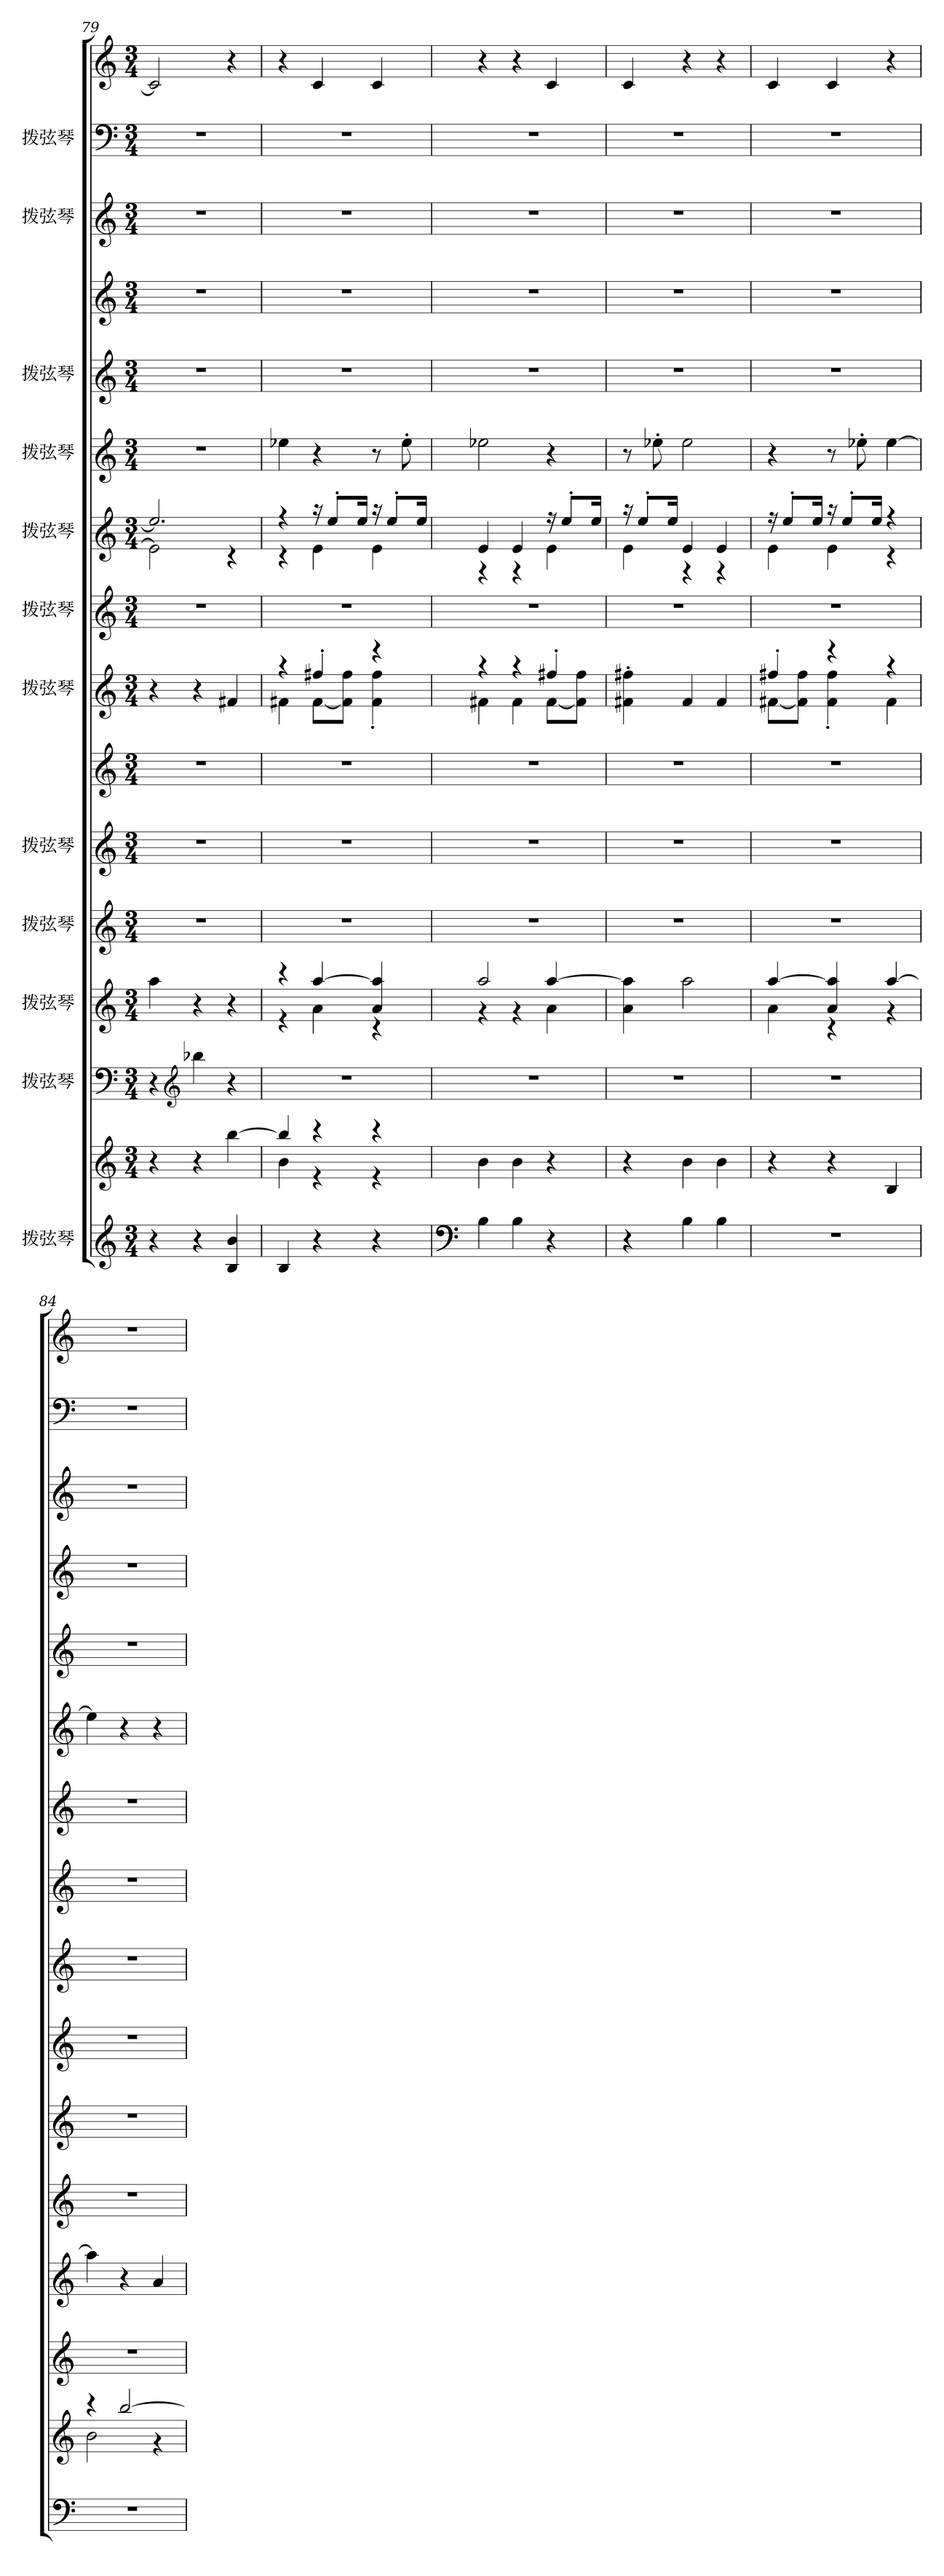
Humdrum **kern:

**kern	**kern	**kern	**kern	**kern	**kern	**kern	**kern	**kern	**kern	**kern	**kern	**kern	**kern	**kern	**kern
*part12	*part12	*part11	*part10	*part9	*part8	*part8	*part7	*part6	*part5	*part4	*part3	*part3	*part2	*part1	*part1
*staff16	*staff15	*staff14	*staff13	*staff12	*staff11	*staff10	*staff9	*staff8	*staff7	*staff6	*staff5	*staff4	*staff3	*staff2	*staff1
*I"拨弦琴	*	*I"拨弦琴	*I"拨弦琴	*I"拨弦琴	*I"拨弦琴	*	*I"拨弦琴	*I"拨弦琴	*I"拨弦琴	*I"拨弦琴	*I"拨弦琴	*	*I"拨弦琴	*I"拨弦琴	*
!!LO:PB:g=z
*clefG2	*clefG2	*clefF4	*clefG2	*clefG2	*clefG2	*clefG2	*clefG2	*clefG2	*clefG2	*clefG2	*clefG2	*clefG2	*clefG2	*clefF4	*clefG2
*k[]	*k[]	*k[]	*k[]	*k[]	*k[]	*k[]	*k[]	*k[]	*k[]	*k[]	*k[]	*k[]	*k[]	*k[]	*k[]
*M3/4	*M3/4	*M3/4	*M3/4	*M3/4	*M3/4	*M3/4	*M3/4	*M3/4	*M3/4	*M3/4	*M3/4	*M3/4	*M3/4	*M3/4	*M3/4
=79	=79	=79	=79	=79	=79	=79	=79	=79	=79	=79	=79	=79	=79	=79	=79
*	*	*	*	*	*	*	*	*	*^	*	*	*	*	*	*
4r	4r	4r	4aa\	2.r	2.r	2.r	4r	2.r	2.ee/]	2e\]	2.r	2.r	2.r	2.r	2.r	2c/]
*	*	*clefG2	*	*	*	*	*	*	*	*	*	*	*	*	*	*
4r	4r	4bb-X\	4r	.	.	.	4r	.	.	.	.	.	.	.	.	.
4B/ 4b/	[4bb\	4r	4r	.	.	.	4f#X/	.	.	4r	.	.	.	.	.	4r
=80	=80	=80	=80	=80	=80	=80	=80	=80	=80	=80	=80	=80	=80	=80	=80	=80
*	*^	*	*^	*	*	*	*^	*	*	*	*	*	*	*	*	*
4B/	4bb/]	4b\	2.r	4r	4r	2.r	2.r	2.r	4r	4f#X\	2.r	4r	4r	4ee-X\	2.r	2.r	2.r	2.r	4r
4r	4r	4r	.	[4aa/	4a\	.	.	.	4ff#X'/	[8f#\L	.	16r	4e\	4r	.	.	.	.	4c/
.	.	.	.	.	.	.	.	.	.	.	.	8ee'/L	.	.	.	.	.	.	.
.	.	.	.	.	.	.	.	.	.	8f#\] 8ff#\J	.	.	.	.	.	.	.	.	.
.	.	.	.	.	.	.	.	.	.	.	.	16ee/Jk	.	.	.	.	.	.	.
4r	4r	4r	.	4a/ 4aa/]	4r	.	.	.	4r	4f#\' 4ff#\'	.	16r	4e\	8r	.	.	.	.	4c/
.	.	.	.	.	.	.	.	.	.	.	.	8ee'/L	.	.	.	.	.	.	.
.	.	.	.	.	.	.	.	.	.	.	.	.	.	8ee-'\	.	.	.	.	.
.	.	.	.	.	.	.	.	.	.	.	.	16ee/Jk	.	.	.	.	.	.	.
*	*v	*v	*	*	*	*	*	*	*	*	*	*	*	*	*	*	*	*	*
=81	=81	=81	=81	=81	=81	=81	=81	=81	=81	=81	=81	=81	=81	=81	=81	=81	=81	=81
*clefF4	*	*	*	*	*	*	*	*	*	*	*	*	*	*	*	*	*	*
4B\	4b\	2.r	2aa/	4r	2.r	2.r	2.r	4r	4f#X\	2.r	4e/	4r	2ee-X\	2.r	2.r	2.r	2.r	4r
4B\	4b\	.	.	4r	.	.	.	4r	4f#\	.	4e/	4r	.	.	.	.	.	4r
4r	4r	.	[4aa/	4a\	.	.	.	4ff#X'/	[8f#\L	.	16r	4e\	4r	.	.	.	.	4c/
.	.	.	.	.	.	.	.	.	.	.	8ee'/L	.	.	.	.	.	.	.
.	.	.	.	.	.	.	.	.	8f#\] 8ff#\J	.	.	.	.	.	.	.	.	.
.	.	.	.	.	.	.	.	.	.	.	16ee/Jk	.	.	.	.	.	.	.
*	*	*	*v	*v	*	*	*	*v	*v	*	*	*	*	*	*	*	*	*
=82	=82	=82	=82	=82	=82	=82	=82	=82	=82	=82	=82	=82	=82	=82	=82	=82
4r	4r	2.r	4a\ 4aa\]	2.r	2.r	2.r	4f#X\' 4ff#X\'	2.r	16r	4e\	8r	2.r	2.r	2.r	2.r	4c/
.	.	.	.	.	.	.	.	.	8ee'/L	.	.	.	.	.	.	.
.	.	.	.	.	.	.	.	.	.	.	8ee-X'\	.	.	.	.	.
.	.	.	.	.	.	.	.	.	16ee/Jk	.	.	.	.	.	.	.
4B\	4b\	.	2aa\	.	.	.	4f#/	.	4e/	4r	2ee-\	.	.	.	.	4r
4B\	4b\	.	.	.	.	.	4f#/	.	4e/	4r	.	.	.	.	.	4r
=83	=83	=83	=83	=83	=83	=83	=83	=83	=83	=83	=83	=83	=83	=83	=83	=83
*	*	*	*^	*	*	*	*^	*	*	*	*	*	*	*	*	*
2.r	4r	2.r	[4aa/	4a\	2.r	2.r	2.r	4ff#X'/	[8f#X\L	2.r	16r	4e\	4r	2.r	2.r	2.r	2.r	4c/
.	.	.	.	.	.	.	.	.	.	.	8ee'/L	.	.	.	.	.	.	.
.	.	.	.	.	.	.	.	.	8f#\] 8ff#\J	.	.	.	.	.	.	.	.	.
.	.	.	.	.	.	.	.	.	.	.	16ee/Jk	.	.	.	.	.	.	.
.	4r	.	4a/ 4aa/]	4r	.	.	.	4r	4f#\' 4ff#\'	.	16r	4e\	8r	.	.	.	.	4c/
.	.	.	.	.	.	.	.	.	.	.	8ee'/L	.	.	.	.	.	.	.
.	.	.	.	.	.	.	.	.	.	.	.	.	8ee-X'\	.	.	.	.	.
.	.	.	.	.	.	.	.	.	.	.	16ee/Jk	.	.	.	.	.	.	.
.	4B/	.	[4aa/	4r	.	.	.	4r	4f#\	.	4r	4r	[4ee-\	.	.	.	.	4r
*	*	*	*v	*v	*	*	*	*v	*v	*	*v	*v	*	*	*	*	*	*
=84	=84	=84	=84	=84	=84	=84	=84	=84	=84	=84	=84	=84	=84	=84	=84
*	*^	*	*	*	*	*	*	*	*	*	*	*	*	*	*
2.r	4r	2b\	2.r	4aa\]	2.r	2.r	2.r	2.r	2.r	2.r	4ee-\]	2.r	2.r	2.r	2.r	2.r
.	[2bb/	.	.	4r	.	.	.	.	.	.	4r	.	.	.	.	.
.	.	4r	.	4a/	.	.	.	.	.	.	4r	.	.	.	.	.
*	*v	*v	*	*	*	*	*	*	*	*	*	*	*	*	*	*
=	=	=	=	=	=	=	=	=	=	=	=	=	=	=	=
*-	*-	*-	*-	*-	*-	*-	*-	*-	*-	*-	*-	*-	*-	*-	*-
